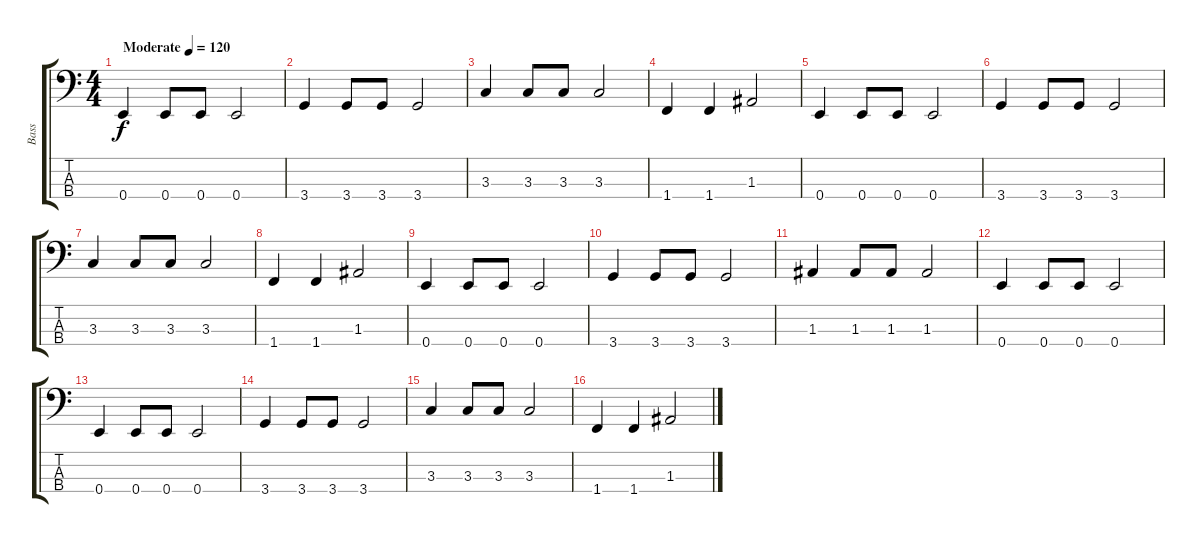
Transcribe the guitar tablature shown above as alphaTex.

\track ("Bass" "Bass") {instrument electricbassfinger}
\staff {score tabs}
\tuning (G2 D2 A1 E1) {hide}
\ts (4 4)
\tempo (120 "Moderate")
\clef f4
\ks c
0.4.4{dy f instrument electricbassfinger} 0.4.8 0.4.8 0.4.2 |
3.4.4 3.4.8 3.4.8 3.4.2 |
3.3.4 3.3.8 3.3.8 3.3.2 |
1.4.4 1.4.4 1.3.2 |
0.4.4 0.4.8 0.4.8 0.4.2 |
3.4.4 3.4.8 3.4.8 3.4.2 |
3.3.4 3.3.8 3.3.8 3.3.2 |
1.4.4 1.4.4 1.3.2 |
0.4.4 0.4.8 0.4.8 0.4.2 |
3.4.4 3.4.8 3.4.8 3.4.2 |
1.3.4 1.3.8 1.3.8 1.3.2 |
0.4.4 0.4.8 0.4.8 0.4.2 |
0.4.4 0.4.8 0.4.8 0.4.2 |
3.4.4 3.4.8 3.4.8 3.4.2 |
3.3.4 3.3.8 3.3.8 3.3.2 |
1.4.4 1.4.4 1.3.2
